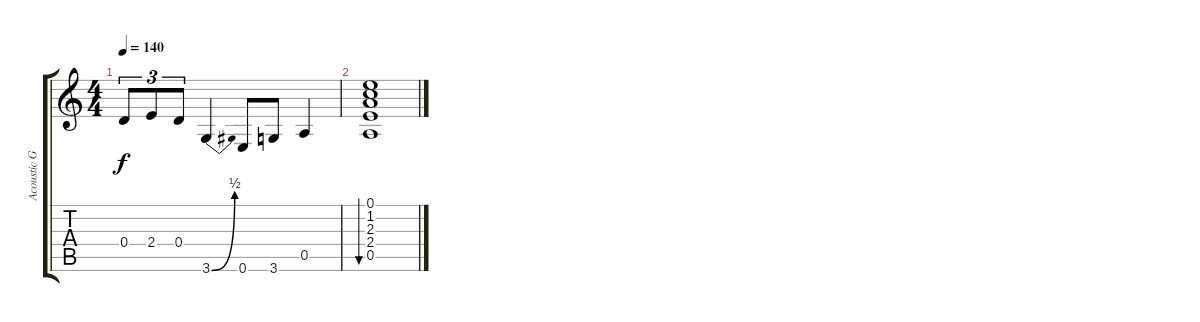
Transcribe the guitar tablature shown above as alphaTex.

\track ("Acoustic Guitar (steel)" "Acoustic G") {instrument acousticguitarsteel}
\staff {score tabs}
\tuning (E4 B3 G3 D3 A2 E2) {hide}
\ts (4 4)
\tempo 140
\clef g2
\ks c
0.4.8{tu (3 2) dy f} 2.4.8{tu (3 2)} 0.4.8{tu (3 2)} 3.6{be (bend 0 0 60 2)}.4 0.6.8 3.6.8 0.5.4 |
(0.1 1.2 2.3 2.4 0.5).1{bu 120}
